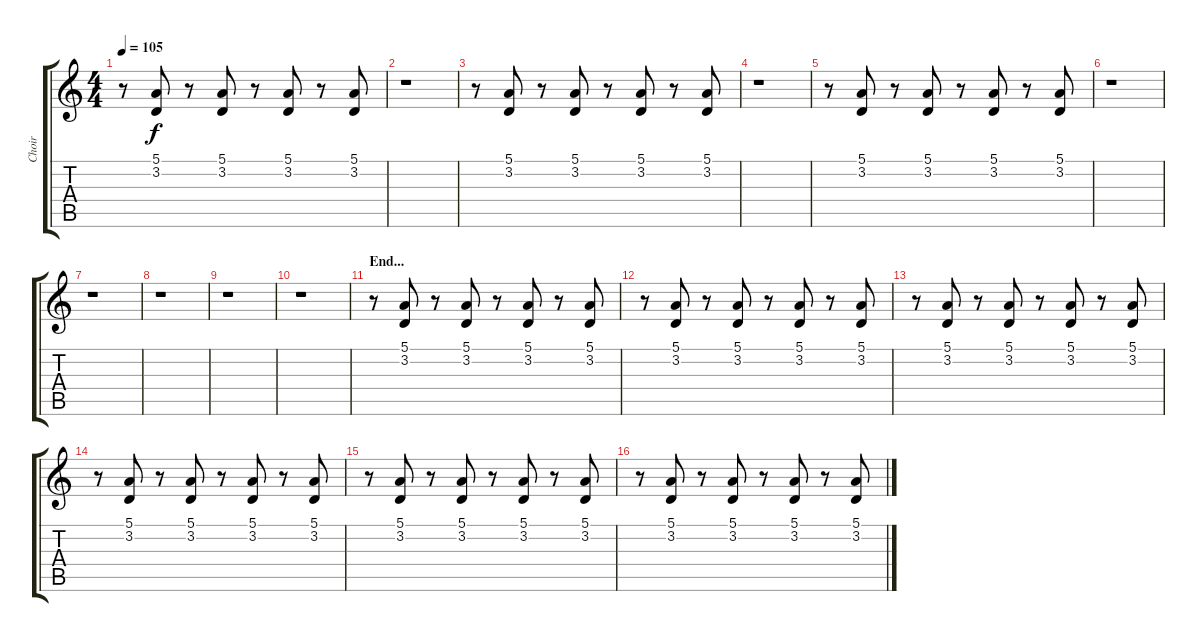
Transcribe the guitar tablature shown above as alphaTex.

\track ("Choir" "Choir") {instrument lead6voice}
\staff {score tabs}
\tuning (E4 B3 G3 D3 A2 E2) {hide}
\ts (4 4)
\tempo 105
\clef g2
\ks c
r.8{dy f} (5.1 3.2).8{volume 12} r.8 (5.1 3.2).8 r.8 (5.1 3.2).8 r.8 (5.1 3.2).8 |
r.1 |
r.8 (5.1 3.2).8 r.8 (5.1 3.2).8 r.8 (5.1 3.2).8 r.8 (5.1 3.2).8 |
r.1 |
r.8 (5.1 3.2).8 r.8 (5.1 3.2).8 r.8 (5.1 3.2).8 r.8 (5.1 3.2).8 |
r.1 |
r.1 |
r.1 |
r.1 |
r.1 |
\section ("" "End...")
r.8{volume 8} (5.1 3.2).8 r.8 (5.1 3.2).8 r.8 (5.1 3.2).8 r.8 (5.1 3.2).8 |
r.8{volume 8} (5.1 3.2).8 r.8 (5.1 3.2).8 r.8 (5.1 3.2).8 r.8 (5.1 3.2).8 |
r.8{volume 8} (5.1 3.2).8 r.8 (5.1 3.2).8 r.8 (5.1 3.2).8 r.8 (5.1 3.2).8 |
r.8{volume 8} (5.1 3.2).8 r.8 (5.1 3.2).8 r.8 (5.1 3.2).8 r.8 (5.1 3.2).8 |
r.8{volume 8} (5.1 3.2).8 r.8 (5.1 3.2).8 r.8 (5.1 3.2).8 r.8 (5.1 3.2).8 |
r.8{volume 8} (5.1 3.2).8 r.8 (5.1 3.2).8 r.8 (5.1 3.2).8 r.8 (5.1 3.2).8
